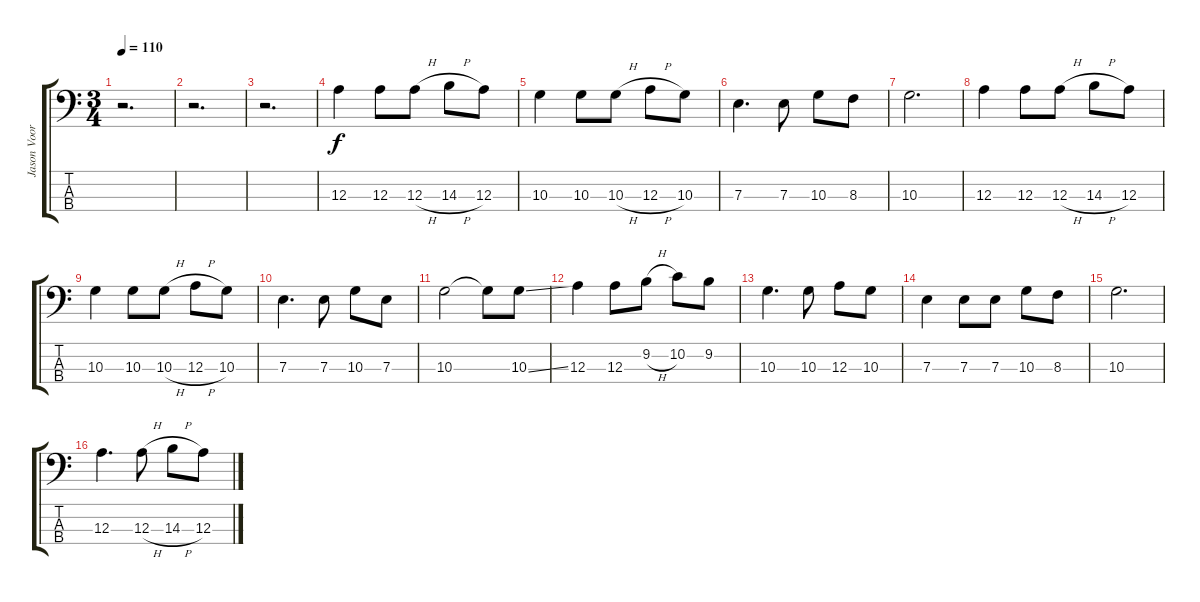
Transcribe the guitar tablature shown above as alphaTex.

\track ("Jason Voorhees" "Jason Voor") {instrument slapbass1}
\staff {score tabs}
\tuning (G2 D2 A1 E1) {hide}
\ts (3 4)
\tempo 110
\clef f4
\ks c
r.2{d dy f} |
r.2{d} |
r.2{d} |
12.3.4{volume 10} 12.3.8 12.3{h}.8 14.3{h}.8 12.3.8 |
10.3.4 10.3.8 10.3{h}.8 12.3{h}.8 10.3.8 |
7.3.4{d} 7.3.8 10.3.8 8.3.8 |
10.3.2{d} |
12.3.4{volume 10} 12.3.8 12.3{h}.8 14.3{h}.8 12.3.8 |
10.3.4 10.3.8 10.3{h}.8 12.3{h}.8 10.3.8 |
7.3.4{d} 7.3.8 10.3.8 7.3.8 |
10.3.2 10.3{t}.8 10.3{ss}.8 |
12.3.4 12.3.8 9.2{h}.8 10.2.8 9.2.8 |
10.3.4{d} 10.3.8 12.3.8 10.3.8 |
7.3.4 7.3.8 7.3.8 10.3.8 8.3.8 |
10.3.2{d} |
12.3.4{d volume 10} 12.3{h}.8 14.3{h}.8 12.3.8
